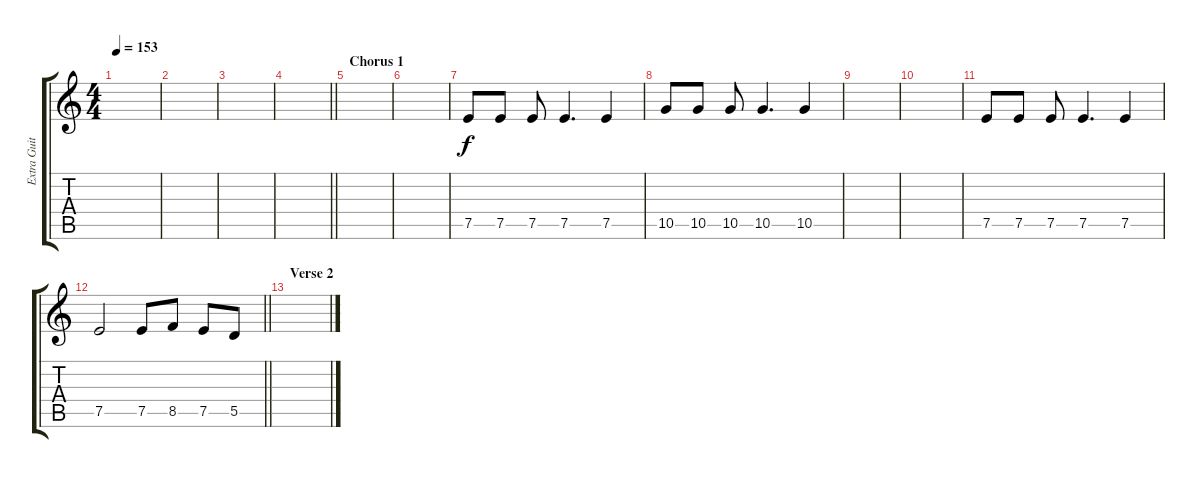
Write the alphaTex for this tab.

\track ("Extra Guitar" "Extra Guit") {instrument distortionguitar}
\staff {score tabs}
\tuning (E4 B3 G3 D3 A2 D2) {hide}
\ts (4 4)
\tempo 153
\clef g2
\ks c
|
|
|
\barLineRight lightlight
|
\section ("" "Chorus 1")
|
|
7.5.8 7.5.8 7.5.8 7.5.4{d} 7.5.4 |
10.5.8 10.5.8 10.5.8 10.5.4{d} 10.5.4 |
|
|
7.5.8 7.5.8 7.5.8 7.5.4{d} 7.5.4 |
\barLineRight lightlight
7.5.2 7.5.8 8.5.8 7.5.8 5.5.8 |
\section ("" "Verse 2")
